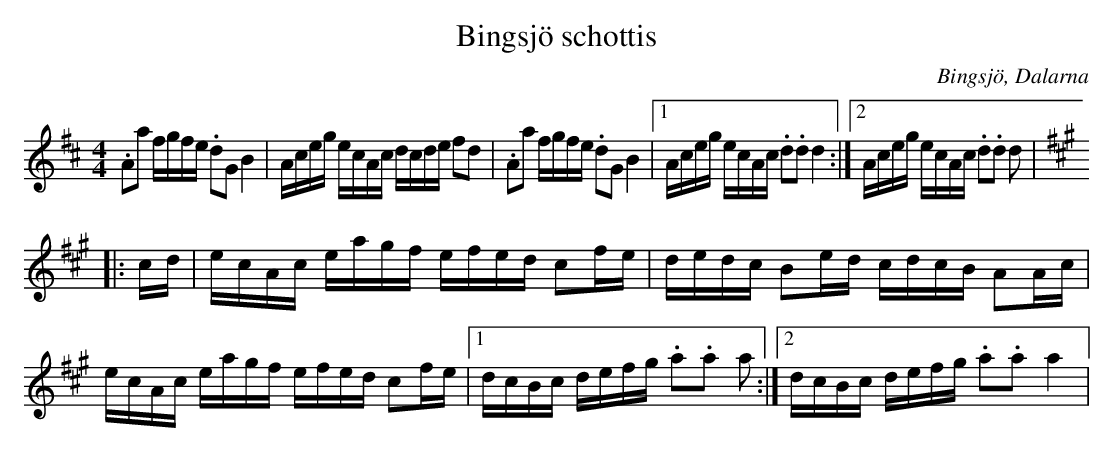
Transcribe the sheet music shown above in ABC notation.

X:1
T:Bingsjö schottis
Q:85
O:Bingsjö, Dalarna
M:4/4
L:1/8
K:D
.Aa f/g/f/e/ .dG B2|A/c/e/g/ e/c/A/c/ d/c/d/e/ fd|.Aa f/g/f/e/ .dG B2|1A/c/e/g/ e/c/A/c/ .d.d d2:|2A/c/e/g/ e/c/A/c/ .d.d d|
K:A
|:c/d/|e/c/A/c/ e/a/g/f/ e/f/e/d/ cf/e/|d/e/d/c/ Be/d/ c/d/c/B/ AA/c/|e/c/A/c/ e/a/g/f/ e/f/e/d/ cf/e/|1d/c/B/c/ d/e/f/g/ .a.a a:|2d/c/B/c/ d/e/f/g/ .a.a a2|
